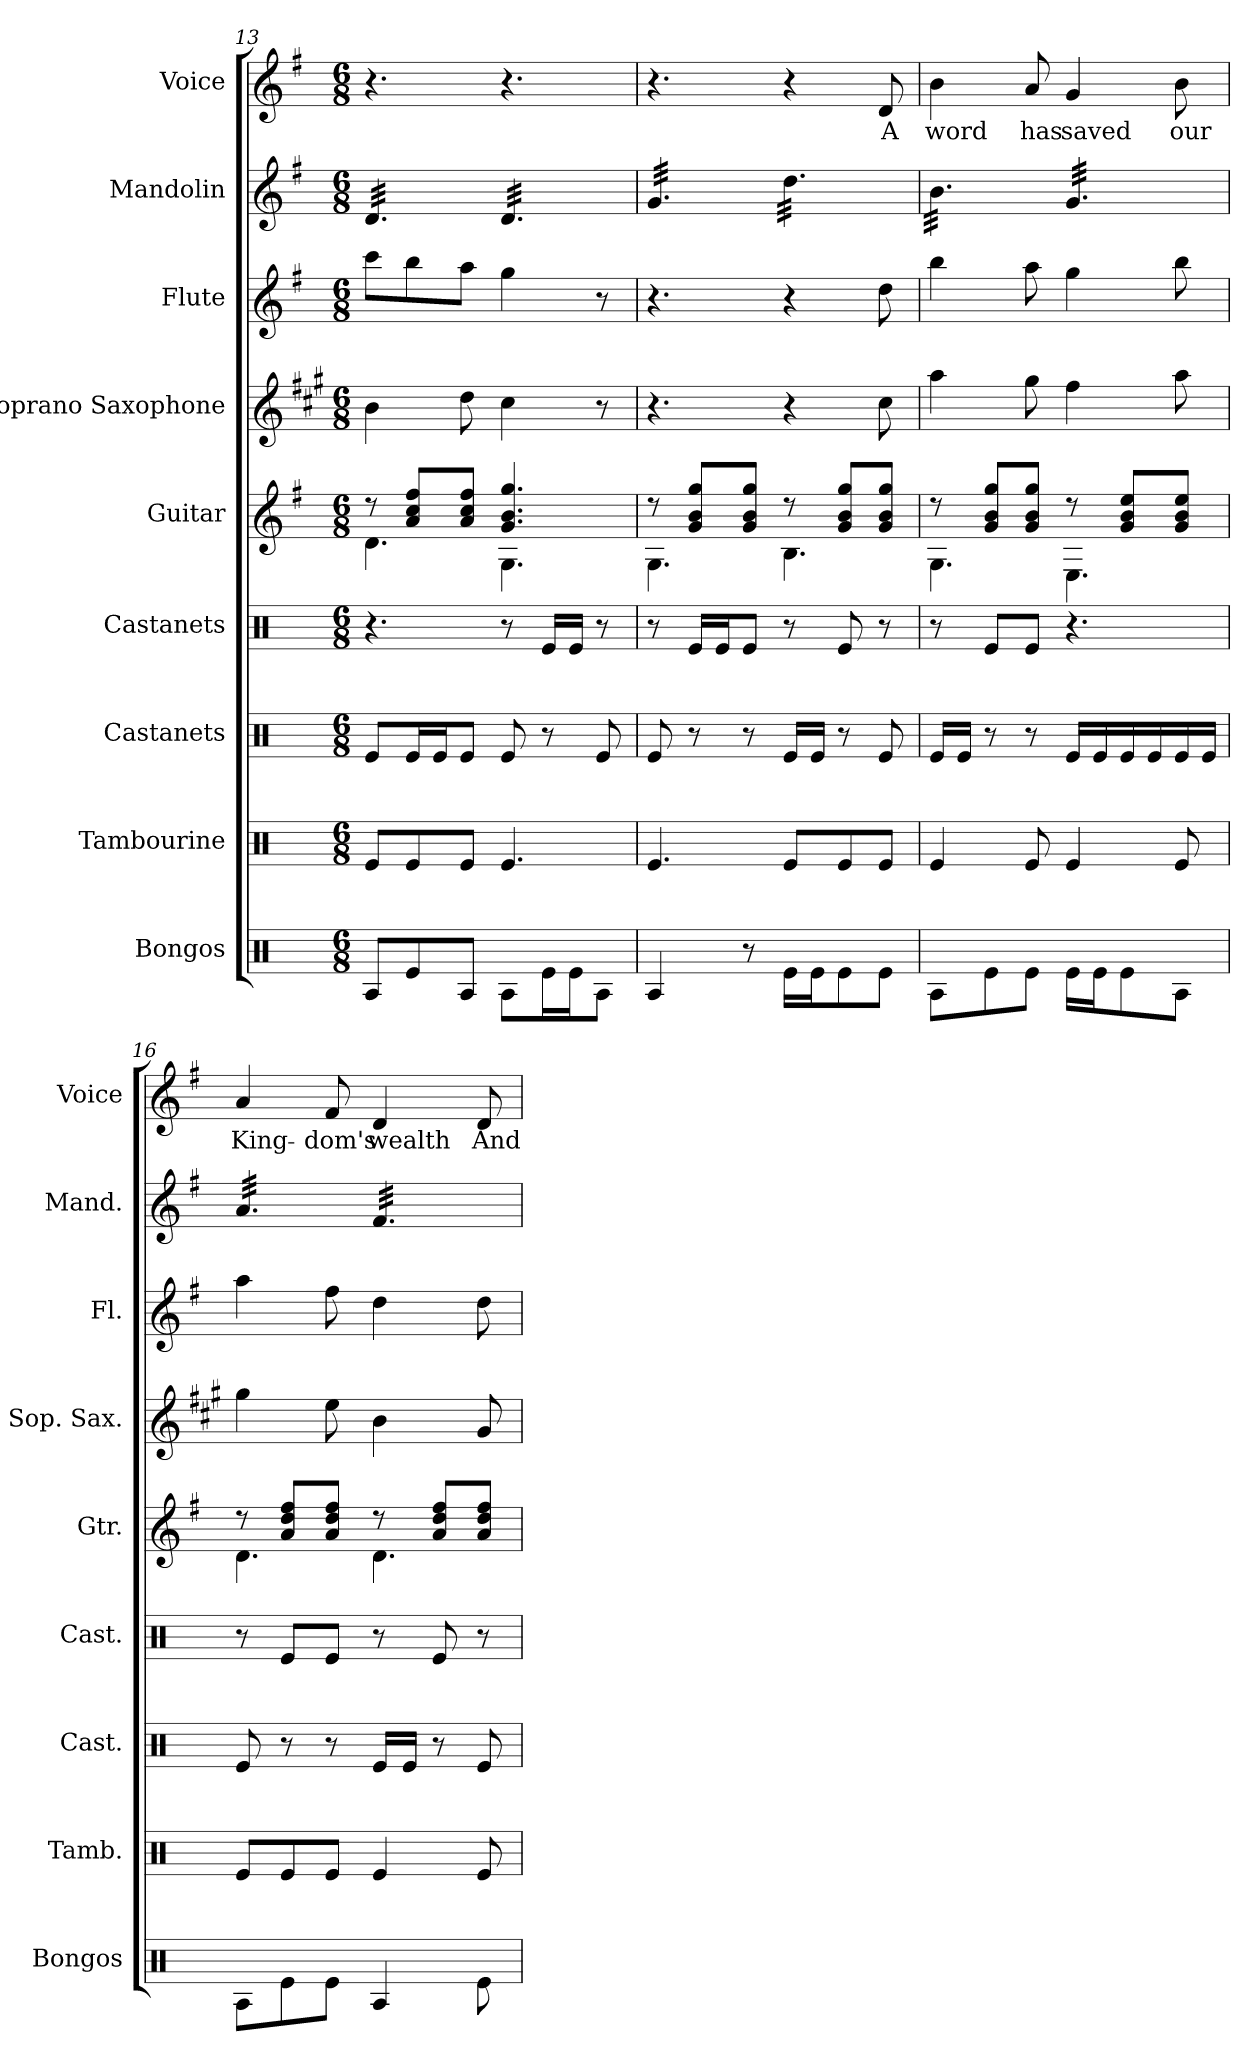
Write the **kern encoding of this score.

**kern	**kern	**kern	**kern	**kern	**kern	**kern	**kern	**kern	**text
*part9	*part8	*part7	*part6	*part5	*part4	*part3	*part2	*part1	*part1
*staff9	*staff8	*staff7	*staff6	*staff5	*staff4	*staff3	*staff2	*staff1	*staff1
*I"Bongos	*I"Tambourine	*I"Castanets	*I"Castanets	*I"Guitar	*I"Soprano Saxophone	*I"Flute	*I"Mandolin	*I"Voice	*
*I'Bongos	*I'Tamb.	*I'Cast.	*I'Cast.	*I'Gtr.	*I'Sop. Sax.	*I'Fl.	*I'Mand.	*I'Voice	*
!!LO:PB:g=z
*clefX	*clefX	*clefX	*clefX	*clefG2	*clefG2	*clefG2	*clefG2	*clefG2	*
*	*	*	*	*ITrd7c12	*ITrd1c2	*	*	*	*
*k[]	*k[]	*k[]	*k[]	*k[f#]	*k[f#]	*k[f#]	*k[f#]	*k[f#]	*
*C:	*C:	*C:	*C:	*G:	*G:	*G:	*G:	*G:	*
*M6/8	*M6/8	*M6/8	*M6/8	*M6/8	*M6/8	*M6/8	*M6/8	*M6/8	*
=13	=13	=13	=13	=13	=13	=13	=13	=13	=13
*	*	*	*	*^	*	*	*	*	*
*	*	*	*	*	*	*	*	*tremolo	*	*
8RAi/L	8Rei/L	8Rei/L	4.r	8r	4.Di\	4ai\	8ccci\L	32di/LLL	4.r	.
.	.	.	.	.	.	.	.	32di/	.	.
.	.	.	.	.	.	.	.	32di/	.	.
.	.	.	.	.	.	.	.	32di/	.	.
8Rei/	8Rei/	16Rei/L	.	8Ai/ 8ci 8f#iL	.	.	8bbi\	32di/	.	.
.	.	.	.	.	.	.	.	32di/	.	.
.	.	16Rei/J	.	.	.	.	.	32di/	.	.
.	.	.	.	.	.	.	.	32di/	.	.
8RAi/J	8Rei/J	8Rei/J	.	8Ai/ 8ci 8f#iJ	.	8cci\	8aai\J	32di/	.	.
.	.	.	.	.	.	.	.	32di/	.	.
.	.	.	.	.	.	.	.	32di/	.	.
.	.	.	.	.	.	.	.	32di/JJJ	.	.
8RAi\L	4.Rei/	8Rei/	8r	4.Gi/ 4.Bi 4.gi	4.GG:i\	4bi\	4ggi\	32di/LLL	4.r	.
.	.	.	.	.	.	.	.	32di/	.	.
.	.	.	.	.	.	.	.	32di/	.	.
.	.	.	.	.	.	.	.	32di/	.	.
16Rei\L	.	8r	16Rei/LL	.	.	.	.	32di/	.	.
.	.	.	.	.	.	.	.	32di/	.	.
16Rei\J	.	.	16Rei/JJ	.	.	.	.	32di/	.	.
.	.	.	.	.	.	.	.	32di/	.	.
8RAi\J	.	8Rei/	8r	.	.	8r	8r	32di/	.	.
.	.	.	.	.	.	.	.	32di/	.	.
.	.	.	.	.	.	.	.	32di/	.	.
.	.	.	.	.	.	.	.	32di/JJJ	.	.
=14	=14	=14	=14	=14	=14	=14	=14	=14	=14	=14
4RAi/	4.Rei/	8Rei/	8r	8r	4.GGi\	4.r	4.r	32gi/LLL	4.r	.
.	.	.	.	.	.	.	.	32gi/	.	.
.	.	.	.	.	.	.	.	32gi/	.	.
.	.	.	.	.	.	.	.	32gi/	.	.
.	.	8r	16Rei/LL	8Gi/ 8Bi 8giL	.	.	.	32gi/	.	.
.	.	.	.	.	.	.	.	32gi/	.	.
.	.	.	16Rei/J	.	.	.	.	32gi/	.	.
.	.	.	.	.	.	.	.	32gi/	.	.
8r	.	8r	8Rei/J	8Gi/ 8Bi 8giJ	.	.	.	32gi/	.	.
.	.	.	.	.	.	.	.	32gi/	.	.
.	.	.	.	.	.	.	.	32gi/	.	.
.	.	.	.	.	.	.	.	32gi/JJJ	.	.
16Rei\LL	8Rei/L	16Rei/LL	8r	8r	4.BBi\	4r	4r	32ddi\LLL	4r	.
.	.	.	.	.	.	.	.	32ddi\	.	.
16Rei\J	.	16Rei/JJ	.	.	.	.	.	32ddi\	.	.
.	.	.	.	.	.	.	.	32ddi\	.	.
8Rei\	8Rei/	8r	8Rei/	8Gi/ 8Bi 8giL	.	.	.	32ddi\	.	.
.	.	.	.	.	.	.	.	32ddi\	.	.
.	.	.	.	.	.	.	.	32ddi\	.	.
.	.	.	.	.	.	.	.	32ddi\	.	.
!	!	!	!	!	!	!	!	!	!	!LO:LY:b:color=#000000
8Rei\J	8Rei/J	8Rei/	8r	8Gi/ 8Bi 8giJ	.	8bi\	8ddi\	32ddi\	8di/	A
.	.	.	.	.	.	.	.	32ddi\	.	.
.	.	.	.	.	.	.	.	32ddi\	.	.
.	.	.	.	.	.	.	.	32ddi\JJJ	.	.
=15	=15	=15	=15	=15	=15	=15	=15	=15	=15	=15
!	!	!	!	!	!	!	!	!	!	!LO:LY:b:color=#000000
8RAi\L	4Rei/	16Rei/LL	8r	8r	4.GGi\	4ggi\	4bbi\	32bi\LLL	4bi\	word
.	.	.	.	.	.	.	.	32bi\	.	.
.	.	16Rei/JJ	.	.	.	.	.	32bi\	.	.
.	.	.	.	.	.	.	.	32bi\	.	.
8Rei\	.	8r	8Rei/L	8Gi/ 8Bi 8giL	.	.	.	32bi\	.	.
.	.	.	.	.	.	.	.	32bi\	.	.
.	.	.	.	.	.	.	.	32bi\	.	.
.	.	.	.	.	.	.	.	32bi\	.	.
!	!	!	!	!	!	!	!	!	!	!LO:LY:b:color=#000000
8Rei\J	8Rei/	8r	8Rei/J	8Gi/ 8Bi 8giJ	.	8ff#i\	8aai\	32bi\	8ai/	has
.	.	.	.	.	.	.	.	32bi\	.	.
.	.	.	.	.	.	.	.	32bi\	.	.
.	.	.	.	.	.	.	.	32bi\JJJ	.	.
!	!	!	!	!	!	!	!	!	!	!LO:LY:b:color=#000000
16Rei\LL	4Rei/	16Rei/LL	4.r	8r	4.EEi\	4eei\	4ggi\	32gi/LLL	4gi/	saved
.	.	.	.	.	.	.	.	32gi/	.	.
16Rei\J	.	16Rei/	.	.	.	.	.	32gi/	.	.
.	.	.	.	.	.	.	.	32gi/	.	.
8Rei\	.	16Rei/	.	8Gi/ 8Bi 8eiL	.	.	.	32gi/	.	.
.	.	.	.	.	.	.	.	32gi/	.	.
.	.	16Rei/	.	.	.	.	.	32gi/	.	.
.	.	.	.	.	.	.	.	32gi/	.	.
!	!	!	!	!	!	!	!	!	!	!LO:LY:b:color=#000000
8RAi\J	8Rei/	16Rei/	.	8Gi/ 8Bi 8eiJ	.	8ggi\	8bbi\	32gi/	8bi\	our
.	.	.	.	.	.	.	.	32gi/	.	.
.	.	16Rei/JJ	.	.	.	.	.	32gi/	.	.
.	.	.	.	.	.	.	.	32gi/JJJ	.	.
=16	=16	=16	=16	=16	=16	=16	=16	=16	=16	=16
!	!	!	!	!	!	!	!	!	!	!LO:LY:b:color=#000000
8RAi\L	8Rei/L	8Rei/	8r	8r	4.Di\	4ff#i\	4aai\	32ai/LLL	4ai/	King-
.	.	.	.	.	.	.	.	32ai/	.	.
.	.	.	.	.	.	.	.	32ai/	.	.
.	.	.	.	.	.	.	.	32ai/	.	.
8Rei\	8Rei/	8r	8Rei/L	8Ai/ 8di 8f#iL	.	.	.	32ai/	.	.
.	.	.	.	.	.	.	.	32ai/	.	.
.	.	.	.	.	.	.	.	32ai/	.	.
.	.	.	.	.	.	.	.	32ai/	.	.
!	!	!	!	!	!	!	!	!	!	!LO:LY:b:color=#000000
8Rei\J	8Rei/J	8r	8Rei/J	8Ai/ 8di 8f#iJ	.	8ddi\	8ff#i\	32ai/	8f#i/	-dom's
.	.	.	.	.	.	.	.	32ai/	.	.
.	.	.	.	.	.	.	.	32ai/	.	.
.	.	.	.	.	.	.	.	32ai/JJJ	.	.
!	!	!	!	!	!	!	!	!	!	!LO:LY:b:color=#000000
4RAi/	4Rei/	16Rei/LL	8r	8r	4.Di\	4ai\	4ddi\	32f#i/LLL	4di/	wealth
.	.	.	.	.	.	.	.	32f#i/	.	.
.	.	16Rei/JJ	.	.	.	.	.	32f#i/	.	.
.	.	.	.	.	.	.	.	32f#i/	.	.
.	.	8r	8Rei/	8Ai/ 8di 8f#iL	.	.	.	32f#i/	.	.
.	.	.	.	.	.	.	.	32f#i/	.	.
.	.	.	.	.	.	.	.	32f#i/	.	.
.	.	.	.	.	.	.	.	32f#i/	.	.
!	!	!	!	!	!	!	!	!	!	!LO:LY:b:color=#000000
8Rei\	8Rei/	8Rei/	8r	8Ai/ 8di 8f#iJ	.	8f#i/	8ddi\	32f#i/	8di/	And
.	.	.	.	.	.	.	.	32f#i/	.	.
.	.	.	.	.	.	.	.	32f#i/	.	.
.	.	.	.	.	.	.	.	32f#i/JJJ	.	.
*	*	*	*	*	*	*	*	*Xtremolo	*	*
*	*	*	*	*v	*v	*	*	*	*	*
=	=	=	=	=	=	=	=	=	=
*-	*-	*-	*-	*-	*-	*-	*-	*-	*-
